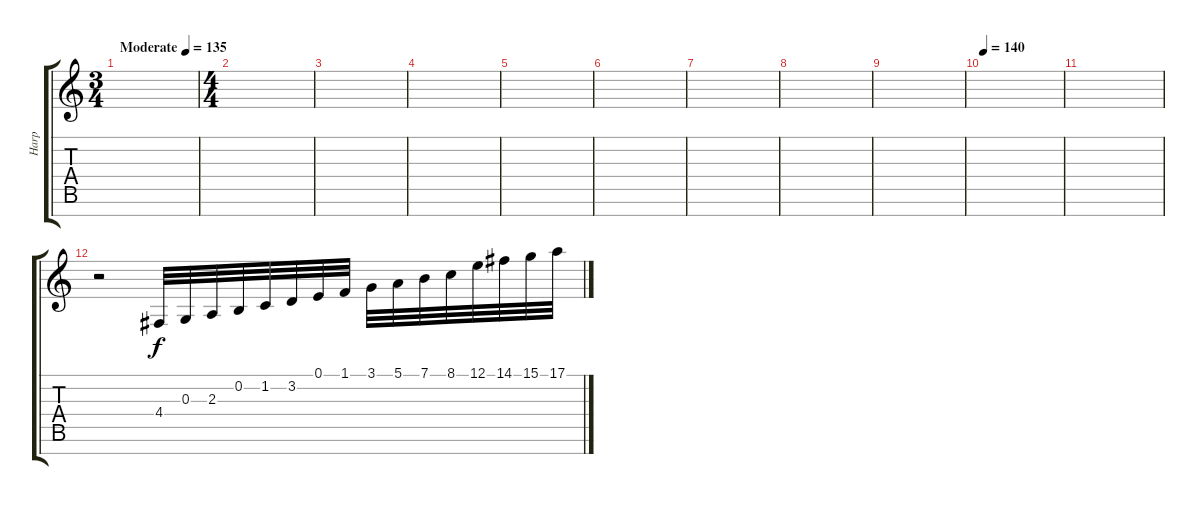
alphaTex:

\track ("Harp" "Harp") {instrument orchestralharp}
\staff {score tabs}
\tuning (E4 B3 G3 D3 A2 E2 B1) {hide}
\ts (3 4)
\tempo (135 "Moderate")
\clef g2
\ks c
|
\ts (4 4)
|
|
|
|
|
|
|
|
\tempo 140
|
|
r.2 4.4.32 0.3.32 2.3.32 0.2.32 1.2.32 3.2.32 0.1.32 1.1.32 3.1.32 5.1.32 7.1.32 8.1.32 12.1.32 14.1.32 15.1.32 17.1.32
